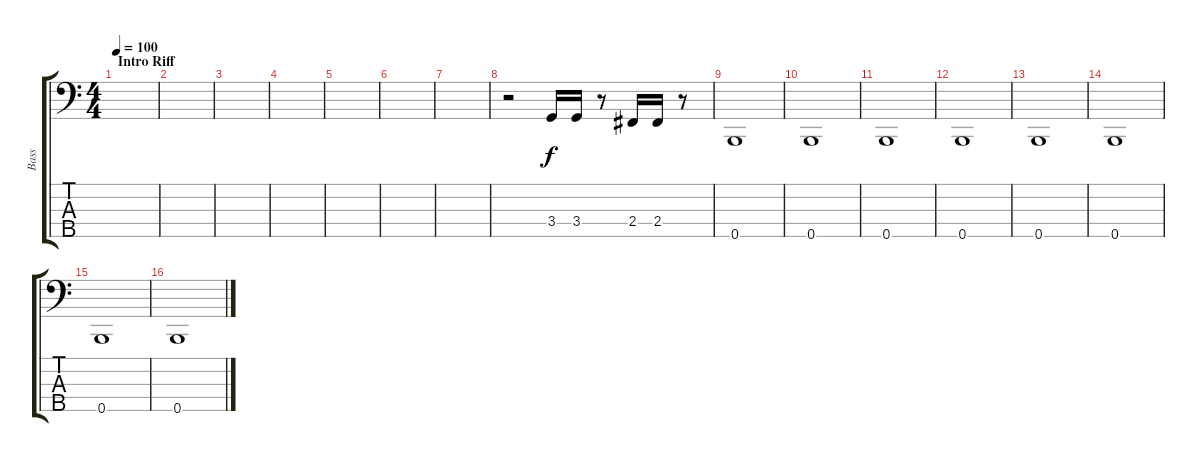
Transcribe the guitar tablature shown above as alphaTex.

\track ("Bass" "Bass") {instrument electricbasspick}
\staff {score tabs}
\tuning (G2 D2 A1 E1 B0) {hide}
\ts (4 4)
\section ("" "Intro Riff")
\tempo 100
\clef f4
\ks c
|
|
|
|
|
|
|
r.2 3.4.16 3.4.16 r.8 2.4.16 2.4.16 r.8 |
0.5.1 |
0.5.1 |
0.5.1 |
0.5.1 |
0.5.1 |
0.5.1 |
0.5.1 |
0.5.1
